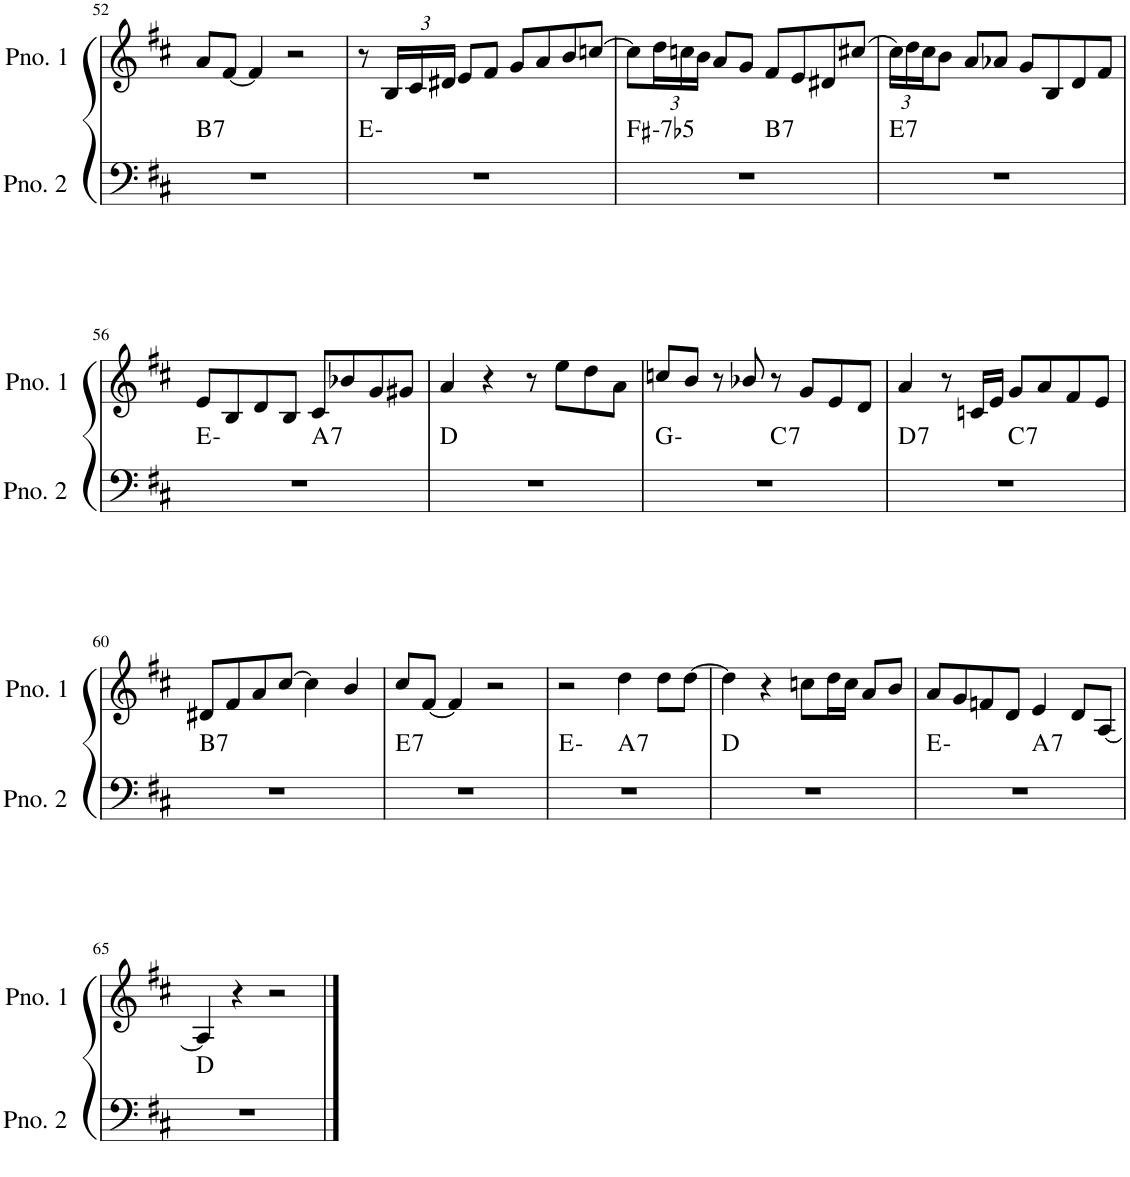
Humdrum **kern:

**kern	**harte	**kern
*part2	*part2	*part1
*staff2	*	*staff1
*I"ピアノ 2	*	*I"ピアノ 1
!!LO:PB:g=z
*clefF4	*	*clefG2
*k[f#c#]	*	*k[f#c#]
*M4/4	*	*M4/4
=52	=52	=52
!	!LO:H:kt=7	!
1r	B:7	8a/L
.	.	[8f#/J
.	.	4f#/]
.	.	2r
=53	=53	=53
1r	E:min	8r
*	*	*Xbrackettup
.	.	24B/LL
.	.	24c#/
.	.	24d#X/JJ
.	.	8e/L
.	.	8f#/J
.	.	8g/L
.	.	8a/
.	.	8b/
.	.	[8ccn/J
=54	=54	=54
!	!LO:H:kt=-7b5	!
*^	*	*
1r	2ryy	F#:hdim7	8cc\L]
.	.	.	24dd\L
.	.	.	24ccn\
.	.	.	24b\JJ
.	.	.	8a/L
.	.	.	8g/J
!	!	!LO:H:kt=7	!
.	2ryy	B:7	8f#/L
.	.	.	8e/
.	.	.	8d#X/
.	.	.	(8cc#X/J
=55	=55	=55	=55
!	!	!LO:H:kt=7	!
*v	*v	*	*
1r	E:7	24cc#\LL)
.	.	24dd\
.	.	24cc#\J
.	.	8b\J
.	.	8a/L
.	.	8a-X/J
.	.	8g/L
.	.	8B/
.	.	8d/
.	.	8f#/J
!!LO:LB:g=z
=56	=56	=56
*^	*	*
1r	2ryy	E:min	8e/L
.	.	.	8B/
.	.	.	8d/
.	.	.	8B/J
!	!	!LO:H:kt=7	!
.	2ryy	A:7	8c#/L
.	.	.	8b-X/
.	.	.	8g/
.	.	.	8g#X/J
*v	*v	*	*
=57	=57	=57
1r	D:maj	4a/
.	.	4r
.	.	8r
.	.	8ee\L
.	.	8dd\
.	.	8a\J
=58	=58	=58
*^	*	*
1r	2ryy	G:min	8ccn/L
.	.	.	8b/J
.	.	.	8r
.	.	.	8b-X/
!	!	!LO:H:kt=7	!
.	2ryy	C:7	8r
.	.	.	8g/L
.	.	.	8e/
.	.	.	8d/J
=59	=59	=59	=59
!	!	!LO:H:kt=7	!
1r	2ryy	D:7	4a/
.	.	.	8r
.	.	.	16cn/LL
.	.	.	16e/JJ
!	!	!LO:H:kt=7	!
.	2ryy	C:7	8g/L
.	.	.	8a/
.	.	.	8f#/
.	.	.	8e/J
!!LO:LB:g=z
=60	=60	=60	=60
!	!	!LO:H:kt=7	!
*v	*v	*	*
1r	B:7	8d#X/L
.	.	8f#/
.	.	8a/
.	.	[8cc#/J
.	.	4cc#\]
.	.	4b/
=61	=61	=61
!	!LO:H:kt=7	!
1r	E:7	8cc#/L
.	.	[8f#/J
.	.	4f#/]
.	.	2r
=62	=62	=62
*^	*	*
1r	2ryy	E:min	2r
!	!	!LO:H:kt=7	!
.	2ryy	A:7	4dd\
.	.	.	8dd\L
.	.	.	[8dd\J
*v	*v	*	*
=63	=63	=63
1r	D:maj	4dd\]
.	.	4r
.	.	8ccn\L
.	.	16dd\L
.	.	16cc\JJ
.	.	8a/L
.	.	8b/J
=64	=64	=64
*^	*	*
1r	2ryy	E:min	8a/L
.	.	.	8g/
.	.	.	8fn/
.	.	.	8d/J
!	!	!LO:H:kt=7	!
.	2ryy	A:7	4e/
.	.	.	8d/L
.	.	.	[8A/J
*v	*v	*	*
!!LO:LB:g=z
=65	=65	=65
1r	D:maj	4A/]
.	.	4r
.	.	2r
==	==	==
*-	*-	*-
